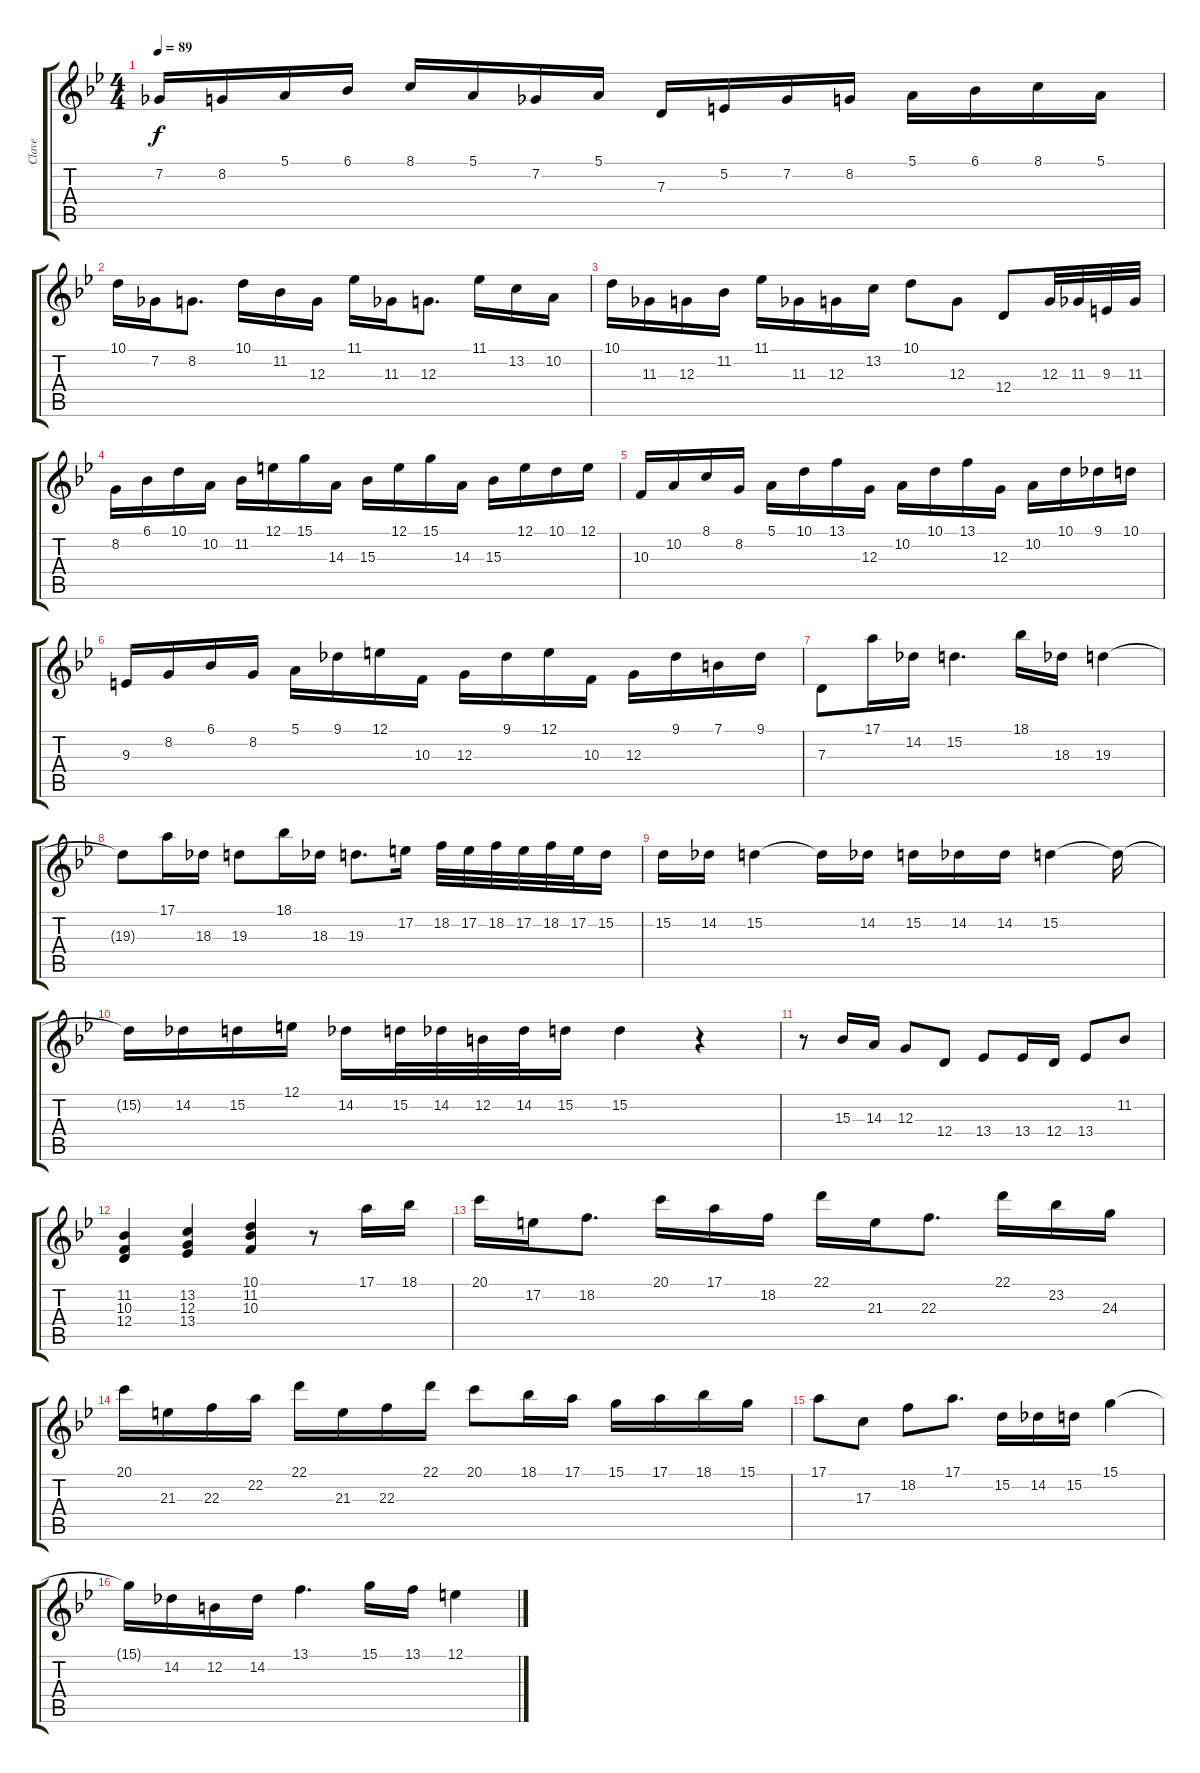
\track ("Clave" "Clave") {instrument harpsichord}
\staff {score tabs}
\tuning (E4 B3 G3 D3 A2 E2) {hide}
\ts (4 4)
\tempo 89
\clef g2
\ks gminor
7.2.16{dy f} 8.2.16 5.1.16 6.1.16 8.1.16 5.1.16 7.2.16 5.1.16 7.3.16 5.2.16 7.2.16 8.2.16 5.1.16 6.1.16 8.1.16 5.1.16 |
10.1.16 7.2.16 8.2.8{d} 10.1.16 11.2.16 12.3.16 11.1.16 11.3.16 12.3.8{d} 11.1.16 13.2.16 10.2.16 |
10.1.16 11.3.16 12.3.16 11.2.16 11.1.16 11.3.16 12.3.16 13.2.16 10.1.8 12.3.8 12.4.8 12.3.32 11.3.32 9.3.32 11.3.32 |
8.2.16 6.1.16 10.1.16 10.2.16 11.2.16 12.1.16 15.1.16 14.3.16 15.3.16 12.1.16 15.1.16 14.3.16 15.3.16 12.1.16 10.1.16 12.1.16 |
10.3.16 10.2.16 8.1.16 8.2.16 5.1.16 10.1.16 13.1.16 12.3.16 10.2.16 10.1.16 13.1.16 12.3.16 10.2.16 10.1.16 9.1.16 10.1.16 |
9.3.16 8.2.16 6.1.16 8.2.16 5.1.16 9.1.16 12.1.16 10.3.16 12.3.16 9.1.16 12.1.16 10.3.16 12.3.16 9.1.16 7.1.16 9.1.16 |
7.3.8 17.1.16 14.2.16 15.2.4{d} 18.1.16 18.3.16 19.3.4 |
19.3{t}.8 17.1.16 18.3.16 19.3.8 18.1.16 18.3.16 19.3.8{d} 17.2.16 18.2.32 17.2.32 18.2.32 17.2.32 18.2.32 17.2.32 15.2.16 |
15.2.16 14.2.16 15.2.4 15.2{t}.16 14.2.16 15.2.16 14.2.16 14.2.16 15.2.4 15.2{t}.16 |
15.2{t}.16 14.2.16 15.2.16 12.1.16 14.2.16 15.2.32 14.2.32 12.2.32 14.2.32 15.2.16 15.2.4 r.4 |
r.8 15.3.16 14.3.16 12.3.8 12.4.8 13.4.8 13.4.16 12.4.16 13.4.8 11.2.8 |
(11.2 10.3 12.4).4 (13.2 12.3 13.4).4 (10.1 11.2 10.3).4 r.8 17.1.16 18.1.16 |
20.1.16 17.2.16 18.2.8{d} 20.1.16 17.1.16 18.2.16 22.1.16 21.3.16 22.3.8{d} 22.1.16 23.2.16 24.3.16 |
20.1.16 21.3.16 22.3.16 22.2.16 22.1.16 21.3.16 22.3.16 22.1.16 20.1.8 18.1.16 17.1.16 15.1.16 17.1.16 18.1.16 15.1.16 |
17.1.8 17.3.8 18.2.8 17.1.8{d} 15.2.16 14.2.16 15.2.16 15.1.4 |
15.1{t}.16 14.2.16 12.2.16 14.2.16 13.1.4{d} 15.1.16 13.1.16 12.1.4
